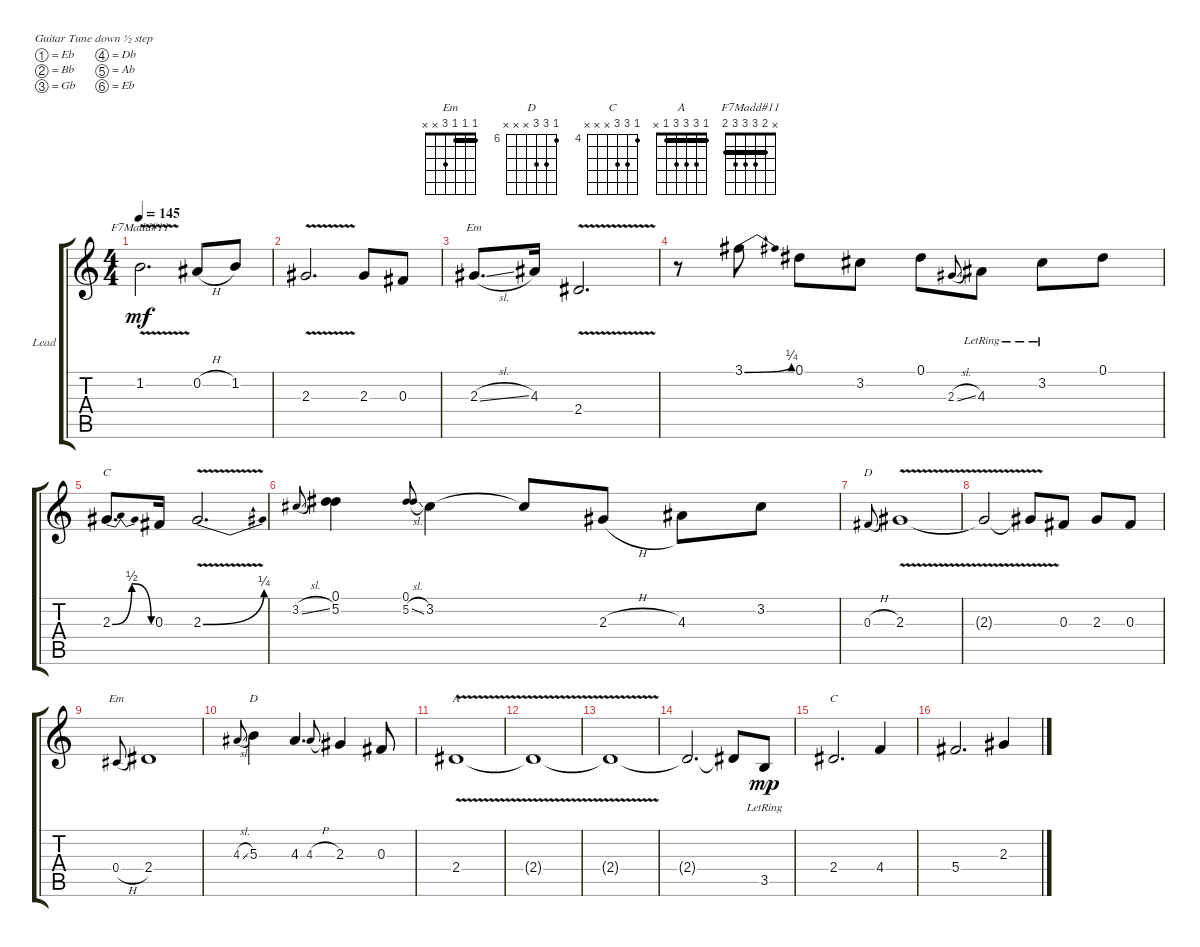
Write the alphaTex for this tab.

\defaultSystemsLayout 4
\bracketExtendMode groupsimilarinstruments
\firstSystemTrackNameOrientation horizontal
\otherSystemsTrackNameOrientation horizontal
\track ("Lead" "Lead") {multiBarRest instrument overdrivenguitar}
\staff {score tabs}
\tuning (Eb4 Bb3 Gb3 Db3 Ab2 Eb2)
\chord ("Em" 1 1 1 3 x x) {barre (1 1)}
\chord ("D" 6 8 8 x x x) {firstfret 6}
\chord ("C" 4 6 6 x x x) {firstfret 4}
\chord ("A" 1 3 3 3 1 x) {barre 1}
\chord ("F7Madd#11" x 2 3 3 3 2) {barre 2}
\ts (4 4)
\tempo 145
\clef g2
\ks c
1.2{v}.2{d ch "F7Madd#11" dy mf} 0.2{h}.8 1.2.8 |
2.3{v}.2{d} 2.3.8 0.3.8 |
2.3{sl}.8{d ch "Em"} 4.3.16 2.4{v}.2{d} |
r.8 3.1{be (bend 0 0 36 1)}.8 0.1.8 3.2.8 0.1.8 2.3{sl}.8{gr onbeat} 4.3{lr}.8 3.2{lr}.8 0.1.8 |
2.3{be (bendrelease 0 0 10.2 2 20.4 2 30 0)}.8{d ch "C"} 0.3.16 2.3{be (bend 47.4 0 59.4 1) v}.2{d} |
3.2{sl}.8{gr onbeat} (5.2 0.1).4 (5.2{sl} 0.1).8{gr onbeat} 3.2.4 3.2{t}.8 2.3{h}.8 4.3.8 3.2.8 |
0.3{h}.8{ch "D" gr onbeat} 2.3{v}.1 |
2.3{v t}.2 2.3{t}.8 0.3.8 2.3.8 0.3.8 |
0.4{h}.8{ch "Em" gr onbeat} 2.4.1 |
4.3{sl}.8{gr onbeat} 5.3.4{ch "D"} 4.3.4{d} 4.3{h}.8{gr onbeat} 2.3.4 0.3.8 |
2.4{v}.1{ch "A"} |
2.4{v t}.1 |
2.4{t}.1 |
2.4{t}.2{d} 2.4{t}.8 3.5{lr}.8{dy mp} |
2.4.2{d ch "C"} 4.4.4 |
5.4.2{d} 2.3.4
